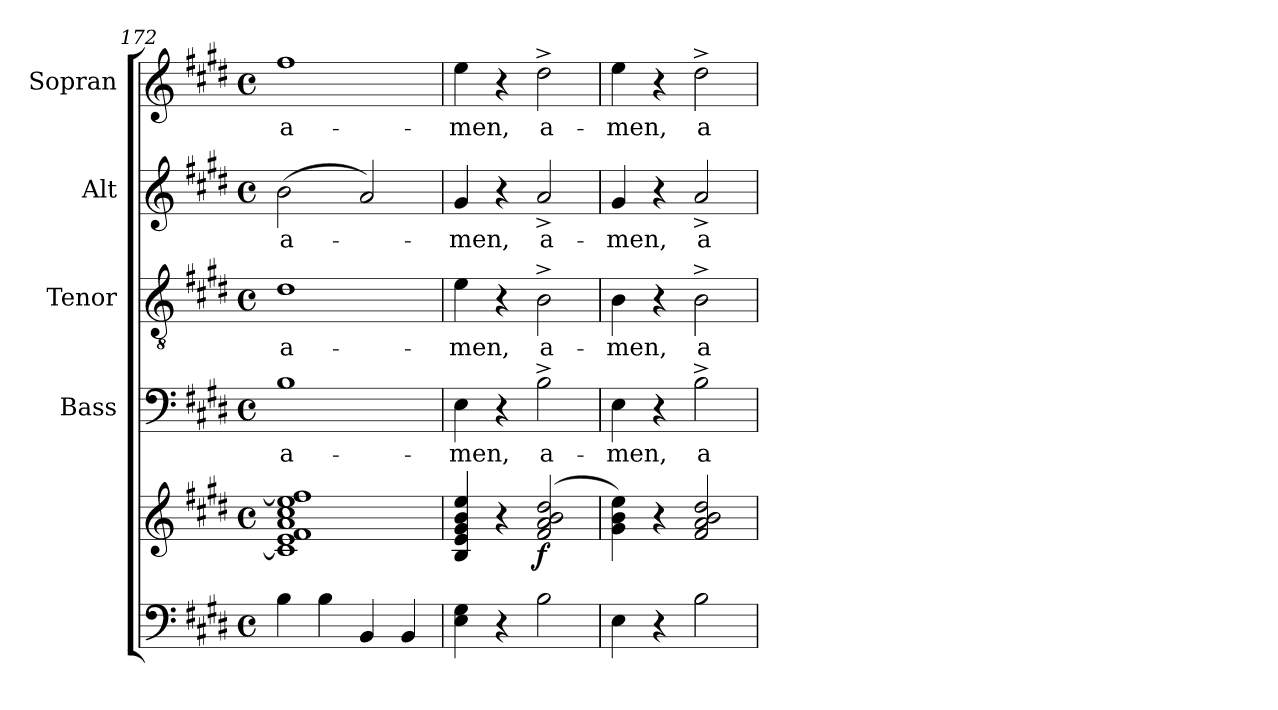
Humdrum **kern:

**kern	**kern	**dynam	**kern	**text	**kern	**text	**kern	**text	**kern	**text
*part5	*part5	*part5	*part4	*part4	*part3	*part3	*part2	*part2	*part1	*part1
*staff6	*staff5	*staff5/6	*staff4	*staff4	*staff3	*staff3	*staff2	*staff2	*staff1	*staff1
*	*	*	*I"Bass	*	*I"Tenor	*	*I"Alt	*	*I"Sopran	*
*	*	*	*I'B.	*	*I'T.	*	*I'A.	*	*I'S.	*
*clefF4	*clefG2	*	*clefF4	*	*clefGv2	*	*clefG2	*	*clefG2	*
*k[f#c#g#d#]	*k[f#c#g#d#]	*	*k[f#c#g#d#]	*	*k[f#c#g#d#]	*	*k[f#c#g#d#]	*	*k[f#c#g#d#]	*
*E:	*E:	*	*E:	*	*E:	*	*E:	*	*E:	*
*M4/4	*M4/4	*	*M4/4	*	*M4/4	*	*M4/4	*	*M4/4	*
*met(c)	*met(c)	*	*met(c)	*	*met(c)	*	*met(c)	*	*met(c)	*
=172	=172	=172	=172	=172	=172	=172	=172	=172	=172	=172
!	!	!	!	!LO:LY:b	!	!LO:LY:b	!	!LO:LY:b	!	!LO:LY:b
4B\	1c#] 1e 1f# 1a 1cc# 1ee 1ff#]	.	1B	a-	1d#	a-	(>2b\	a-	1ff#	a-
4B\	.	.	.	.	.	.	.	.	.	.
4BB/	.	.	.	.	.	.	2a/)	.	.	.
4BB/	.	.	.	.	.	.	.	.	.	.
!!LO:PB:g=z
=173	=173	=173	=173	=173	=173	=173	=173	=173	=173	=173
!	!	!	!	!LO:LY:b	!	!LO:LY:b	!	!LO:LY:b	!	!LO:LY:b
4E\ 4G#\	4B/ 4e/ 4g#/ 4b/ 4ee/	.	4E\	-men,	4e\	-men,	4g#/	-men,	4ee\	-men,
4r	4r	.	4r	.	4r	.	4r	.	4r	.
!	!	!LO:DY:b	!	!LO:LY:b	!	!LO:LY:b	!	!LO:LY:b	!	!LO:LY:b
2B\	(2f#/ 2a/ 2b/ 2dd#/	f	2B^>\	a-	2B^>\	a-	2a^</	a-	2dd#^>\	a-
=174	=174	=174	=174	=174	=174	=174	=174	=174	=174	=174
!	!	!	!	!LO:LY:b	!	!LO:LY:b	!	!LO:LY:b	!	!LO:LY:b
4E\	4g#\ 4b\ 4ee\)	.	4E\	-men,	4B\	-men,	4g#/	-men,	4ee\	-men,
4r	4r	.	4r	.	4r	.	4r	.	4r	.
!	!	!	!	!LO:LY:b	!	!LO:LY:b	!	!LO:LY:b	!	!LO:LY:b
2B\	2f#/ 2a/ 2b/ 2dd#/	.	2B^>\	a-	2B^>\	a-	2a^</	a-	2dd#^>\	a-
=	=	=	=	=	=	=	=	=	=	=
*-	*-	*-	*-	*-	*-	*-	*-	*-	*-	*-
